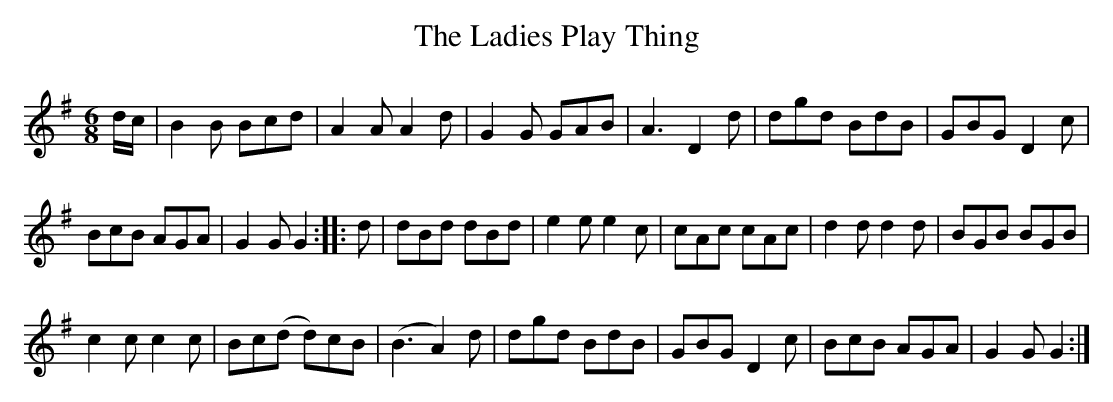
X:1
T:Ladies Play Thing, The
M:6/8
L:1/8
K:G
d/c/ | B2B Bcd | A2A A2d | G2G GAB | A3 D2d | dgd BdB | GBG D2c |
BcB AGA | G2G G2::d | dBd dBd | e2e e2c | cAc cAc | d2d d2d | BGB BGB |
c2c c2c | Bc(d d)cB | (B3 A2)d | dgd BdB | GBG D2c | BcB AGA | G2G G2 :|
